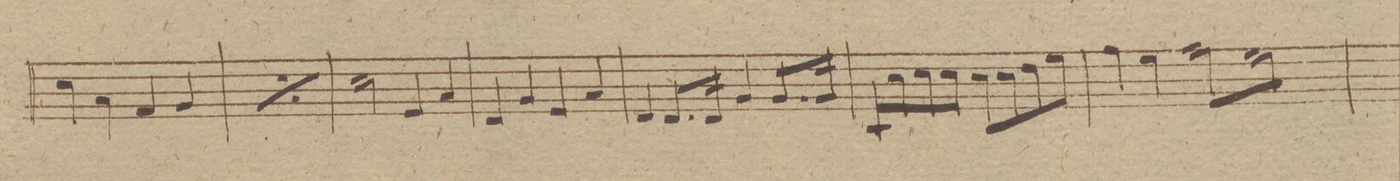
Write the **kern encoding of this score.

**kern	**dynam
*I"Fagotto 1mo	*
*clefF4	*
*k[f#c#g#d#]	*
*met(c)	*
*M4/4	*
4E\	.
4C#/	.
4AA/	.
4BB/	.
=72	=72
*rep	*
4E\	.
4C#/	.
4AA/	.
4BB/	.
*Xrep	*
=73	=73
2E\	.
4GG#/	.
4C#/	.
=74	=74
4FF#/	.
4BB/	.
4GG#/	.
4C#/	.
=75	=75
4FF#/	.
8.FF#/L	.
16FF#/Jk	.
4BB/	.
8.BB/L	.
16BB/Jk	.
=76	=76
8EEL/	.
8E\	.
8E\	.
8EJ\	.
8E\L	.
8E\	.
8F#\	.
8G#\J	.
=77	=77
4A\	.
4G#\	.
*tremolo	*
8A\L	.
8G#\	.
8A\	.
8G#\J	.
*Xtremolo	*
=78	=78
*-	*-
